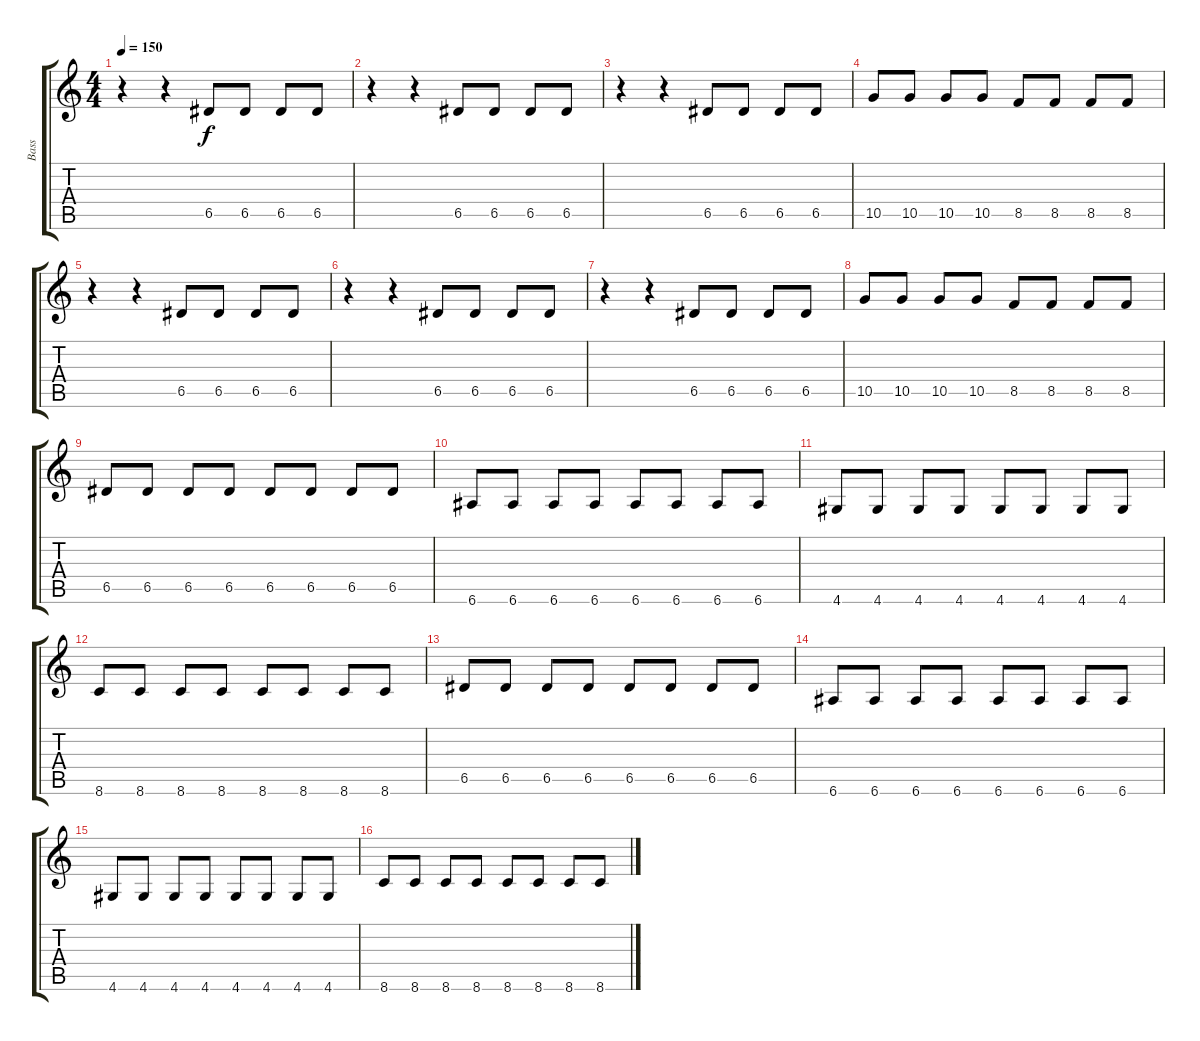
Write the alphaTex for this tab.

\track ("Bass" "Bass") {instrument electricbasspick}
\staff {score tabs}
\tuning (E4 B3 G3 D3 A2 E2) {hide}
\ts (4 4)
\tempo 150
\clef g2
\ks c
r.4{dy f} r.4 6.5.8 6.5.8 6.5.8 6.5.8 |
r.4 r.4 6.5.8 6.5.8 6.5.8 6.5.8 |
r.4 r.4 6.5.8 6.5.8 6.5.8 6.5.8 |
10.5.8 10.5.8 10.5.8 10.5.8 8.5.8 8.5.8 8.5.8 8.5.8 |
r.4 r.4 6.5.8 6.5.8 6.5.8 6.5.8 |
r.4 r.4 6.5.8 6.5.8 6.5.8 6.5.8 |
r.4 r.4 6.5.8 6.5.8 6.5.8 6.5.8 |
10.5.8 10.5.8 10.5.8 10.5.8 8.5.8 8.5.8 8.5.8 8.5.8 |
6.5.8 6.5.8 6.5.8 6.5.8 6.5.8 6.5.8 6.5.8 6.5.8 |
6.6.8 6.6.8 6.6.8 6.6.8 6.6.8 6.6.8 6.6.8 6.6.8 |
4.6.8 4.6.8 4.6.8 4.6.8 4.6.8 4.6.8 4.6.8 4.6.8 |
8.6.8 8.6.8 8.6.8 8.6.8 8.6.8 8.6.8 8.6.8 8.6.8 |
6.5.8 6.5.8 6.5.8 6.5.8 6.5.8 6.5.8 6.5.8 6.5.8 |
6.6.8 6.6.8 6.6.8 6.6.8 6.6.8 6.6.8 6.6.8 6.6.8 |
4.6.8 4.6.8 4.6.8 4.6.8 4.6.8 4.6.8 4.6.8 4.6.8 |
8.6.8 8.6.8 8.6.8 8.6.8 8.6.8 8.6.8 8.6.8 8.6.8
